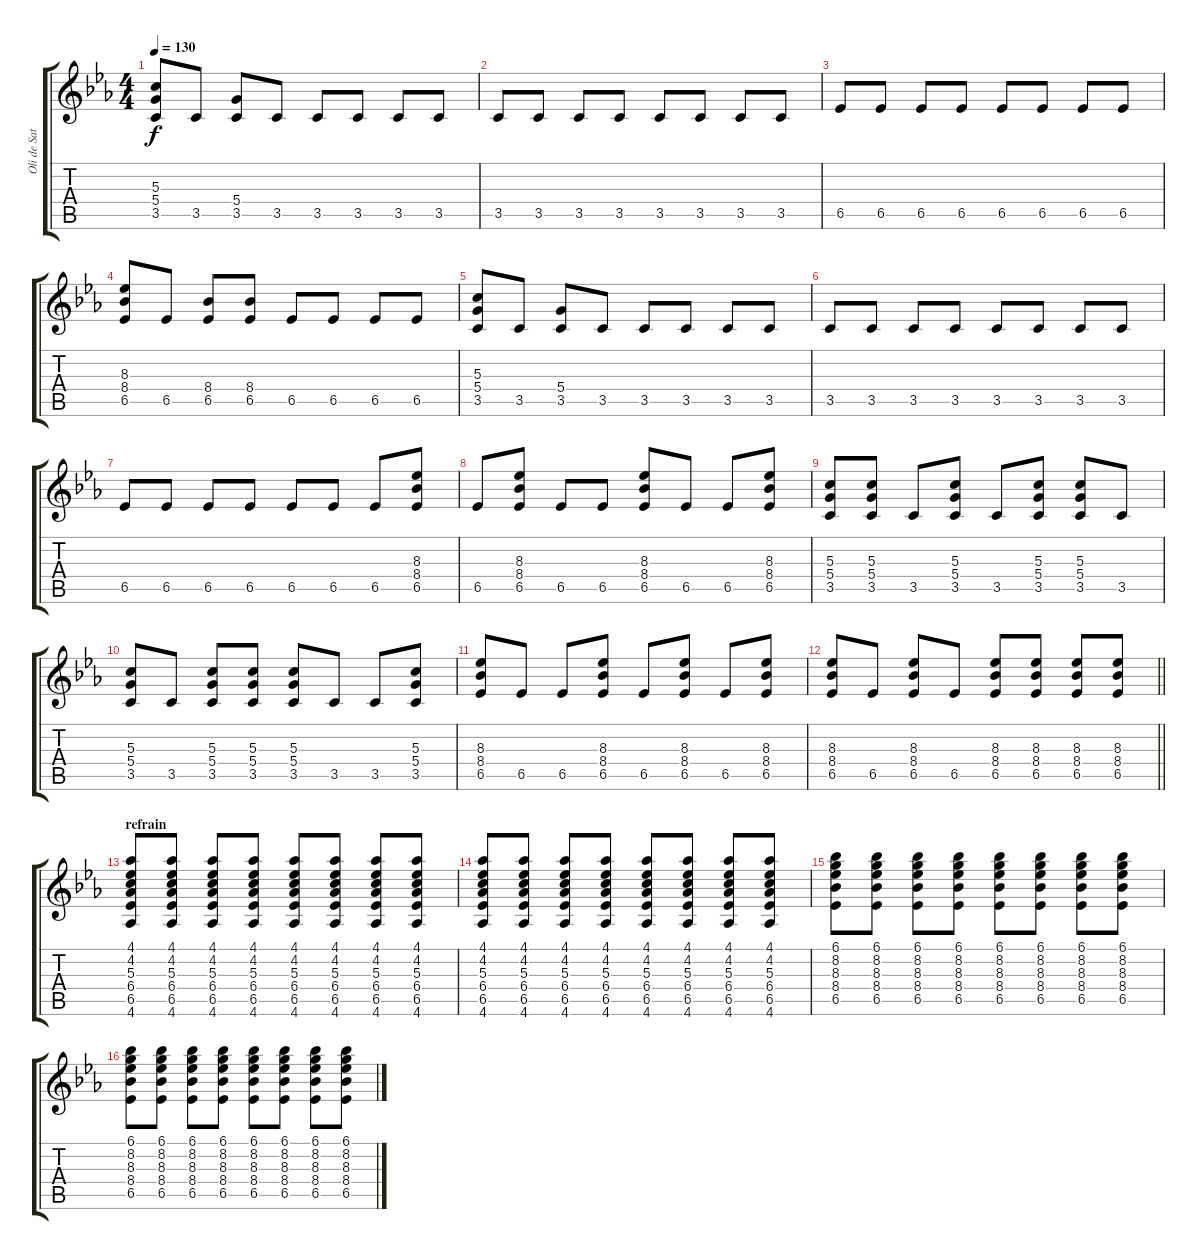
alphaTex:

\track ("Oli de Sat " "Oli de Sat") {instrument distortionguitar}
\staff {score tabs}
\tuning (E4 B3 G3 D3 A2 E2) {hide}
\ts (4 4)
\tempo 130
\clef g2
\ks eb
(5.3 5.4 3.5).8{dy f} 3.5.8 (5.4 3.5).8 3.5.8 3.5.8 3.5.8 3.5.8 3.5.8 |
3.5.8 3.5.8 3.5.8 3.5.8 3.5.8 3.5.8 3.5.8 3.5.8 |
6.5.8 6.5.8 6.5.8 6.5.8 6.5.8 6.5.8 6.5.8 6.5.8 |
(8.3 8.4 6.5).8 6.5.8 (8.4 6.5).8 (8.4 6.5).8 6.5.8 6.5.8 6.5.8 6.5.8 |
(5.3 5.4 3.5).8 3.5.8 (5.4 3.5).8 3.5.8 3.5.8 3.5.8 3.5.8 3.5.8 |
3.5.8 3.5.8 3.5.8 3.5.8 3.5.8 3.5.8 3.5.8 3.5.8 |
6.5.8 6.5.8 6.5.8 6.5.8 6.5.8 6.5.8 6.5.8 (8.3 8.4 6.5).8 |
6.5.8{volume 12} (8.3 8.4 6.5).8 6.5.8 6.5.8 (8.3 8.4 6.5).8 6.5.8 6.5.8 (8.3 8.4 6.5).8 |
(5.3 5.4 3.5).8 (5.3 5.4 3.5).8 3.5.8 (5.3 5.4 3.5).8 3.5.8 (5.3 5.4 3.5).8 (5.3 5.4 3.5).8 3.5.8 |
(5.3 5.4 3.5).8 3.5.8 (5.3 5.4 3.5).8 (5.3 5.4 3.5).8 (5.3 5.4 3.5).8 3.5.8 3.5.8 (5.3 5.4 3.5).8 |
(8.3 8.4 6.5).8 6.5.8 6.5.8 (8.3 8.4 6.5).8 6.5.8 (8.3 8.4 6.5).8 6.5.8 (8.3 8.4 6.5).8 |
\barLineRight lightlight
(8.3 8.4 6.5).8 6.5.8 (8.3 8.4 6.5).8 6.5.8 (8.3 8.4 6.5).8 (8.3 8.4 6.5).8 (8.3 8.4 6.5).8 (8.3 8.4 6.5).8 |
\section ("" "refrain")
(4.1 4.2 5.3 6.4 6.5 4.6).8 (4.1 4.2 5.3 6.4 6.5 4.6).8 (4.1 4.2 5.3 6.4 6.5 4.6).8 (4.1 4.2 5.3 6.4 6.5 4.6).8 (4.1 4.2 5.3 6.4 6.5 4.6).8 (4.1 4.2 5.3 6.4 6.5 4.6).8 (4.1 4.2 5.3 6.4 6.5 4.6).8 (4.1 4.2 5.3 6.4 6.5 4.6).8 |
(4.1 4.2 5.3 6.4 6.5 4.6).8 (4.1 4.2 5.3 6.4 6.5 4.6).8 (4.1 4.2 5.3 6.4 6.5 4.6).8 (4.1 4.2 5.3 6.4 6.5 4.6).8 (4.1 4.2 5.3 6.4 6.5 4.6).8 (4.1 4.2 5.3 6.4 6.5 4.6).8 (4.1 4.2 5.3 6.4 6.5 4.6).8 (4.1 4.2 5.3 6.4 6.5 4.6).8 |
(6.1 8.2 8.3 8.4 6.5).8 (6.1 8.2 8.3 8.4 6.5).8 (6.1 8.2 8.3 8.4 6.5).8 (6.1 8.2 8.3 8.4 6.5).8 (6.1 8.2 8.3 8.4 6.5).8 (6.1 8.2 8.3 8.4 6.5).8 (6.1 8.2 8.3 8.4 6.5).8 (6.1 8.2 8.3 8.4 6.5).8 |
(6.1 8.2 8.3 8.4 6.5).8 (6.1 8.2 8.3 8.4 6.5).8 (6.1 8.2 8.3 8.4 6.5).8 (6.1 8.2 8.3 8.4 6.5).8 (6.1 8.2 8.3 8.4 6.5).8 (6.1 8.2 8.3 8.4 6.5).8 (6.1 8.2 8.3 8.4 6.5).8 (6.1 8.2 8.3 8.4 6.5).8
